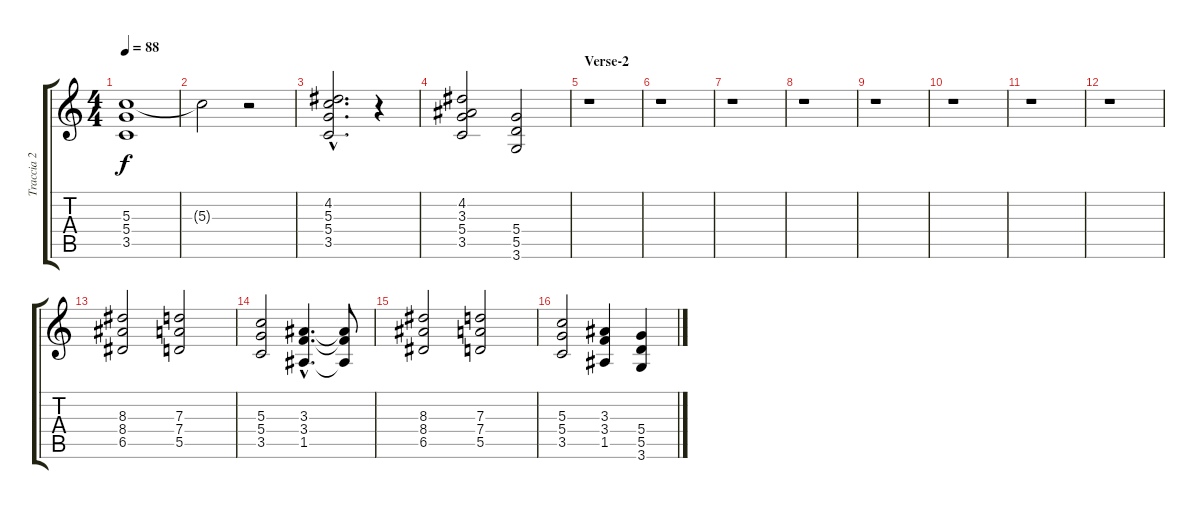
\track ("Traccia 2" "Traccia 2") {instrument overdrivenguitar}
\staff {score tabs}
\tuning (E4 B3 G3 D3 A2 E2) {hide}
\ts (4 4)
\tempo 88
\clef g2
\ks c
(5.3 5.4 3.5).1{dy f} |
5.3{t}.2 r.2 |
(4.2{hac} 5.3{hac} 5.4{hac} 3.5{hac}).2{d} r.4 |
(4.2 3.3 5.4 3.5).2 (5.4 5.5 3.6).2 |
\section ("" "Verse-2")
r.1 |
r.1 |
r.1 |
r.1 |
r.1 |
r.1 |
r.1 |
r.1 |
(8.3 8.4 6.5).2 (7.3 7.4 5.5).2 |
(5.3 5.4 3.5).2 (3.3{hac} 3.4{hac} 1.5{hac}).4{d} (3.3{t} 3.4{t} 1.5{t}).8 |
(8.3 8.4 6.5).2 (7.3 7.4 5.5).2 |
(5.3 5.4 3.5).2 (3.3 3.4 1.5).4 (5.4 5.5 3.6).4
